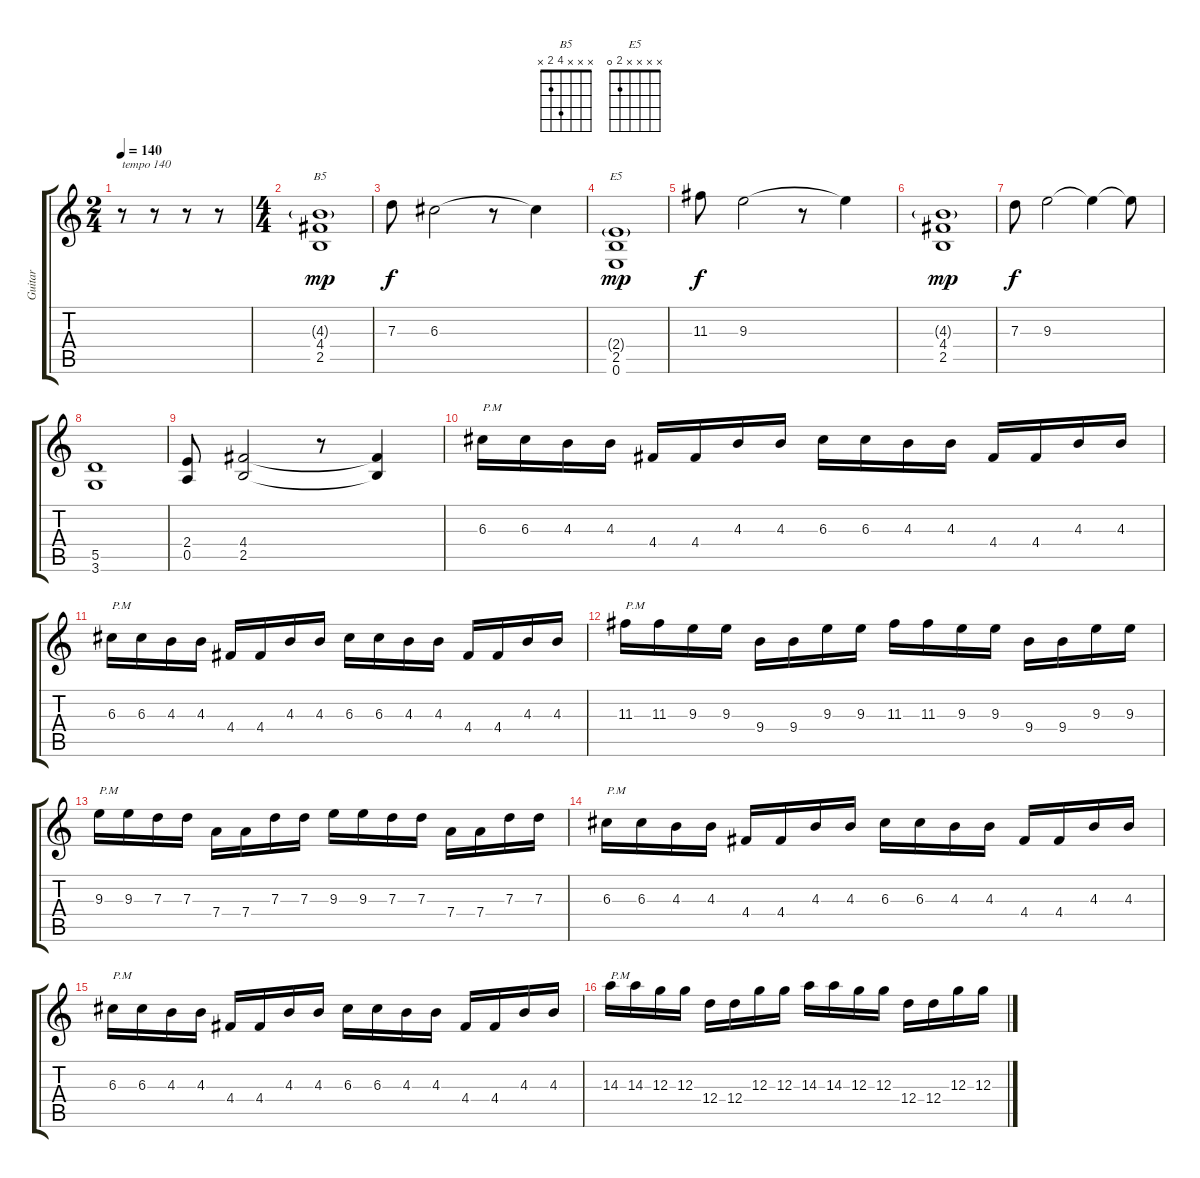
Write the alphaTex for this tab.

\track ("Guitar" "Guitar") {instrument distortionguitar}
\staff {score tabs}
\tuning (E4 B3 G3 D3 A2 E2) {hide}
\chord ("B5" x x x 4 2 x)
\chord ("E5" x x x x 2 0)
\ts (2 4)
\tempo 140
\clef g2
\ks c
r.8{txt "tempo 140" dy mp instrument distortionguitar} r.8 r.8 r.8 |
\ts (4 4)
(4.3{g} 4.4 2.5).1{ch "B5"} |
7.3.8{dy f} 6.3.2 r.8 6.3{t}.4 |
(2.4{g} 2.5 0.6).1{ch "E5" dy mp} |
11.3.8{dy f} 9.3.2 r.8 9.3{t}.4 |
(4.3{g} 4.4 2.5).1{dy mp} |
7.3.8{dy f} 9.3.2 9.3{t}.4 9.3{t}.8 |
(5.5 3.6).1 |
(2.4 0.5).8 (4.4 2.5).2 r.8 (4.4{t} 2.5{t}).4 |
6.3.16{txt "P.M"} 6.3.16 4.3.16 4.3.16 4.4.16 4.4.16 4.3.16 4.3.16 6.3.16 6.3.16 4.3.16 4.3.16 4.4.16 4.4.16 4.3.16 4.3.16 |
6.3.16{txt "P.M"} 6.3.16 4.3.16 4.3.16 4.4.16 4.4.16 4.3.16 4.3.16 6.3.16 6.3.16 4.3.16 4.3.16 4.4.16 4.4.16 4.3.16 4.3.16 |
11.3.16{txt "P.M"} 11.3.16 9.3.16 9.3.16 9.4.16 9.4.16 9.3.16 9.3.16 11.3.16 11.3.16 9.3.16 9.3.16 9.4.16 9.4.16 9.3.16 9.3.16 |
9.3.16{txt "P.M"} 9.3.16 7.3.16 7.3.16 7.4.16 7.4.16 7.3.16 7.3.16 9.3.16 9.3.16 7.3.16 7.3.16 7.4.16 7.4.16 7.3.16 7.3.16 |
6.3.16{txt "P.M"} 6.3.16 4.3.16 4.3.16 4.4.16 4.4.16 4.3.16 4.3.16 6.3.16 6.3.16 4.3.16 4.3.16 4.4.16 4.4.16 4.3.16 4.3.16 |
6.3.16{txt "P.M"} 6.3.16 4.3.16 4.3.16 4.4.16 4.4.16 4.3.16 4.3.16 6.3.16 6.3.16 4.3.16 4.3.16 4.4.16 4.4.16 4.3.16 4.3.16 |
14.3.16{txt "P.M"} 14.3.16 12.3.16 12.3.16 12.4.16 12.4.16 12.3.16 12.3.16 14.3.16 14.3.16 12.3.16 12.3.16 12.4.16 12.4.16 12.3.16 12.3.16
